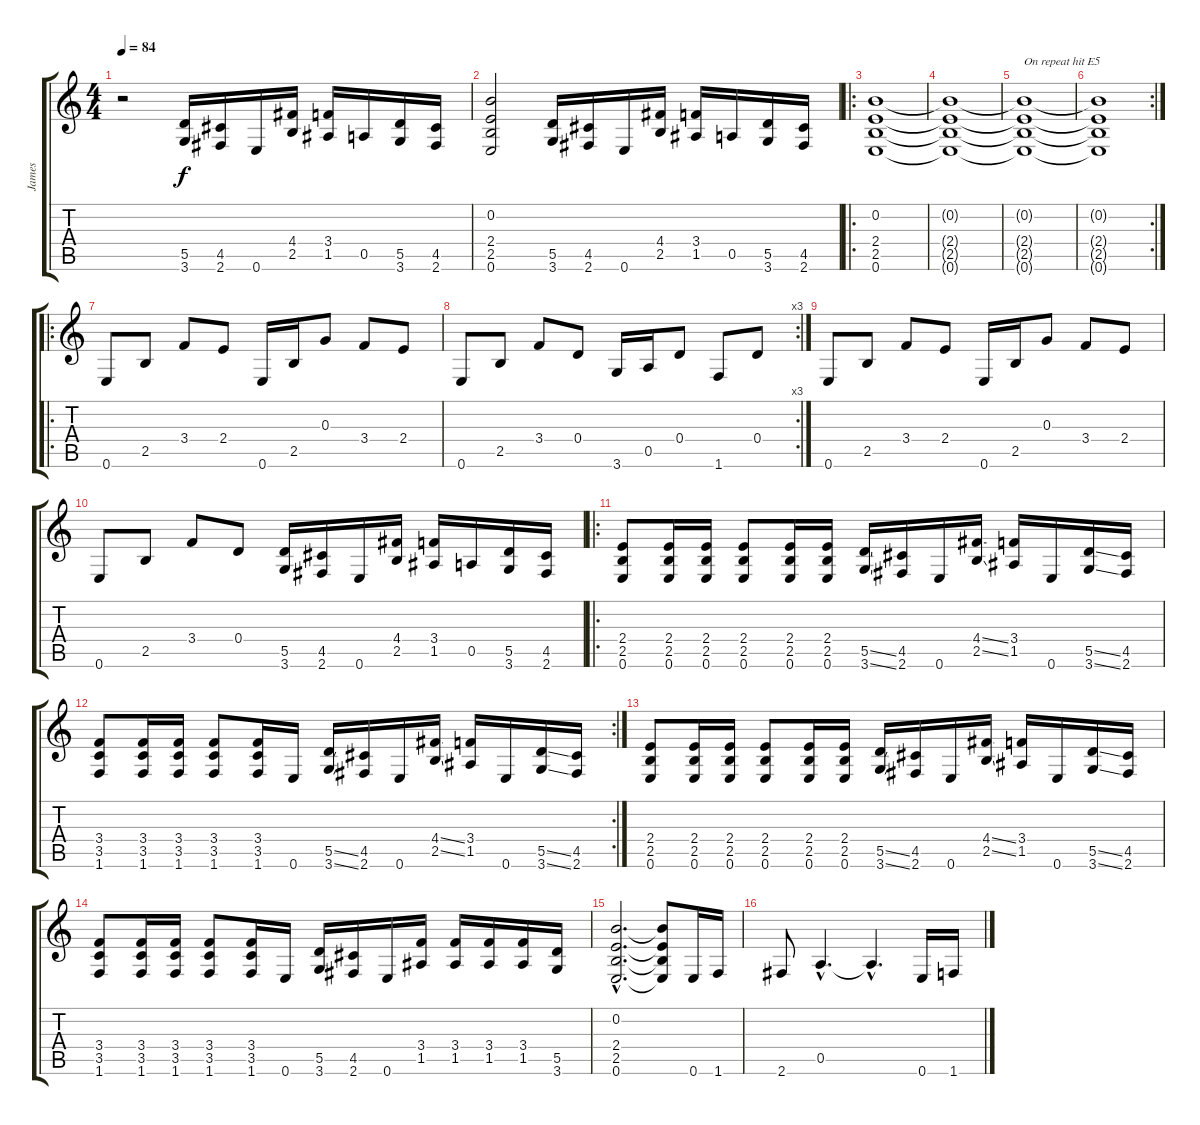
\track ("James" "James") {instrument distortionguitar}
\staff {score tabs}
\tuning (E4 B3 G3 D3 A2 E2) {hide}
\ts (4 4)
\tempo 84
\clef g2
\ks c
r.2{dy f instrument distortionguitar} (5.5 3.6).16 (4.5 2.6).16 0.6.16 (4.4 2.5).16 (3.4 1.5).16 0.5.16 (5.5 3.6).16 (4.5 2.6).16 |
(0.2 2.4 2.5 0.6).2 (5.5 3.6).16 (4.5 2.6).16 0.6.16 (4.4 2.5).16 (3.4 1.5).16 0.5.16 (5.5 3.6).16 (4.5 2.6).16 |
\ro
(0.2 2.4 2.5 0.6).1 |
(0.2{t} 2.4{t} 2.5{t} 0.6{t}).1 |
(0.2{t} 2.4{t} 2.5{t} 0.6{t}).1{txt "On repeat hit E5 "} |
\rc 2
(0.2{t} 2.4{t} 2.5{t} 0.6{t}).1 |
\ro
0.6.8 2.5.8 3.4.8 2.4.8 0.6.16 2.5.16 0.3.8 3.4.8 2.4.8 |
\rc 3
0.6.8 2.5.8 3.4.8 0.4.8 3.6.16 0.5.16 0.4.8 1.6.8 0.4.8 |
0.6.8 2.5.8 3.4.8 2.4.8 0.6.16 2.5.16 0.3.8 3.4.8 2.4.8 |
0.6.8 2.5.8 3.4.8 0.4.8 (5.5 3.6).16 (4.5 2.6).16 0.6.16 (4.4 2.5).16 (3.4 1.5).16 0.5.16 (5.5 3.6).16 (4.5 2.6).16 |
\ro
(2.4 2.5 0.6).8 (2.4 2.5 0.6).16 (2.4 2.5 0.6).16 (2.4 2.5 0.6).8 (2.4 2.5 0.6).16 (2.4 2.5 0.6).16 (5.5{ss} 3.6{ss}).16 (4.5 2.6).16 0.6.16 (4.4{ss} 2.5{ss}).16 (3.4 1.5).16 0.6.16 (5.5{ss} 3.6{ss}).16 (4.5 2.6).16 |
\rc 2
(3.4 3.5 1.6).8 (3.4 3.5 1.6).16 (3.4 3.5 1.6).16 (3.4 3.5 1.6).8 (3.4 3.5 1.6).16 0.6.16 (5.5{ss} 3.6{ss}).16 (4.5 2.6).16 0.6.16 (4.4{ss} 2.5{ss}).16 (3.4 1.5).16 0.6.16 (5.5{ss} 3.6{ss}).16 (4.5 2.6).16 |
(2.4 2.5 0.6).8 (2.4 2.5 0.6).16 (2.4 2.5 0.6).16 (2.4 2.5 0.6).8 (2.4 2.5 0.6).16 (2.4 2.5 0.6).16 (5.5{ss} 3.6{ss}).16 (4.5 2.6).16 0.6.16 (4.4{ss} 2.5{ss}).16 (3.4 1.5).16 0.6.16 (5.5{ss} 3.6{ss}).16 (4.5 2.6).16 |
(3.4 3.5 1.6).8 (3.4 3.5 1.6).16 (3.4 3.5 1.6).16 (3.4 3.5 1.6).8 (3.4 3.5 1.6).16 0.6.16 (5.5 3.6).16 (4.5 2.6).16 0.6.16 (3.4 1.5).16 (3.4 1.5).16 (3.4 1.5).16 (3.4 1.5).16 (5.5 3.6).16 |
(0.2{hac} 2.4{hac} 2.5{hac} 0.6{hac}).2{d} (0.2{t} 2.4{t} 2.5{t} 0.6{t}).8 0.6.16 1.6.16 |
2.6.8 0.5{hac}.4{d} 0.5{hac t}.4{d} 0.6.16 1.6.16
